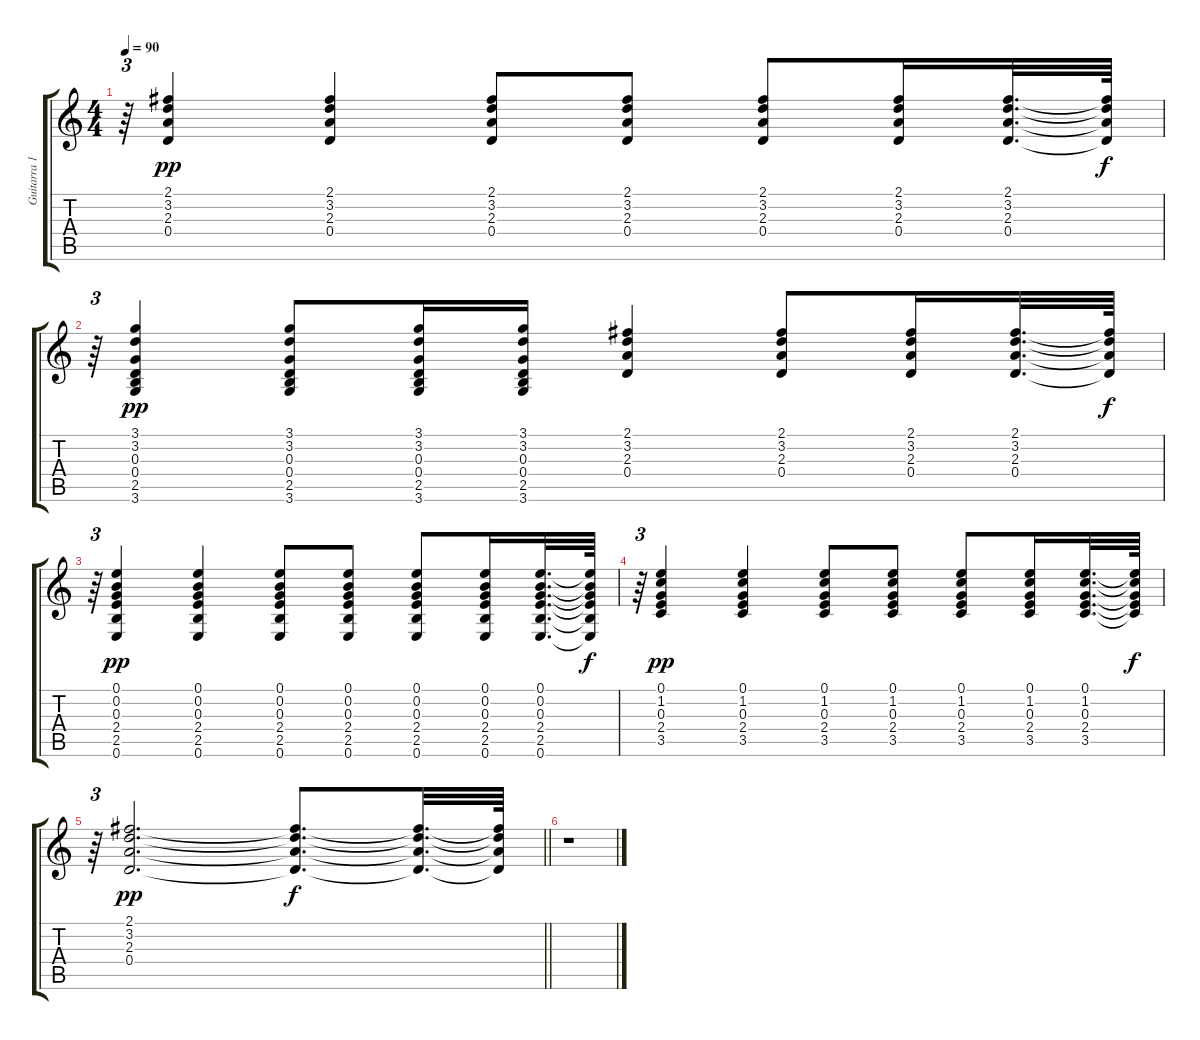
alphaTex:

\track ("Guitarra 1" "Guitarra 1") {instrument acousticguitarnylon bank 1}
\staff {score tabs}
\tuning (E4 B3 G3 D3 A2 E2) {hide}
\ts (4 4)
\tempo 90
\clef g2
\ks c
r.64{tu (3 2) dy f} (2.1 3.2 2.3 0.4).4{dy pp} (2.1 3.2 2.3 0.4).4 (2.1 3.2 2.3 0.4).8 (2.1 3.2 2.3 0.4).8 (2.1 3.2 2.3 0.4).8 (2.1 3.2 2.3 0.4).16 (2.1 3.2 2.3 0.4).32{d} (2.1{t} 3.2{t} 2.3{t} 0.4{t}).64{dy f} |
r.64{tu (3 2)} (3.1 3.2 0.3 0.4 2.5 3.6).4{dy pp} (3.1 3.2 0.3 0.4 2.5 3.6).8 (3.1 3.2 0.3 0.4 2.5 3.6).16 (3.1 3.2 0.3 0.4 2.5 3.6).16 (2.1 3.2 2.3 0.4).4 (2.1 3.2 2.3 0.4).8 (2.1 3.2 2.3 0.4).16 (2.1 3.2 2.3 0.4).32{d} (2.1{t} 3.2{t} 2.3{t} 0.4{t}).64{dy f} |
r.64{tu (3 2)} (0.1 0.2 0.3 2.4 2.5 0.6).4{dy pp} (0.1 0.2 0.3 2.4 2.5 0.6).4 (0.1 0.2 0.3 2.4 2.5 0.6).8 (0.1 0.2 0.3 2.4 2.5 0.6).8 (0.1 0.2 0.3 2.4 2.5 0.6).8 (0.1 0.2 0.3 2.4 2.5 0.6).16 (0.1 0.2 0.3 2.4 2.5 0.6).32{d} (0.1{t} 0.2{t} 0.3{t} 2.4{t} 2.5{t} 0.6{t}).64{dy f} |
r.64{tu (3 2)} (0.1 1.2 0.3 2.4 3.5).4{dy pp} (0.1 1.2 0.3 2.4 3.5).4 (0.1 1.2 0.3 2.4 3.5).8 (0.1 1.2 0.3 2.4 3.5).8 (0.1 1.2 0.3 2.4 3.5).8 (0.1 1.2 0.3 2.4 3.5).16 (0.1 1.2 0.3 2.4 3.5).32{d} (0.1{t} 1.2{t} 0.3{t} 2.4{t} 3.5{t}).64{dy f} |
\barLineRight lightlight
r.64{tu (3 2)} (2.1 3.2 2.3 0.4).2{d dy pp} (2.1{t} 3.2{t} 2.3{t} 0.4{t}).8{d dy f} (2.1{t} 3.2{t} 2.3{t} 0.4{t}).32{d} (2.1{t} 3.2{t} 2.3{t} 0.4{t}).64 |
r.1
